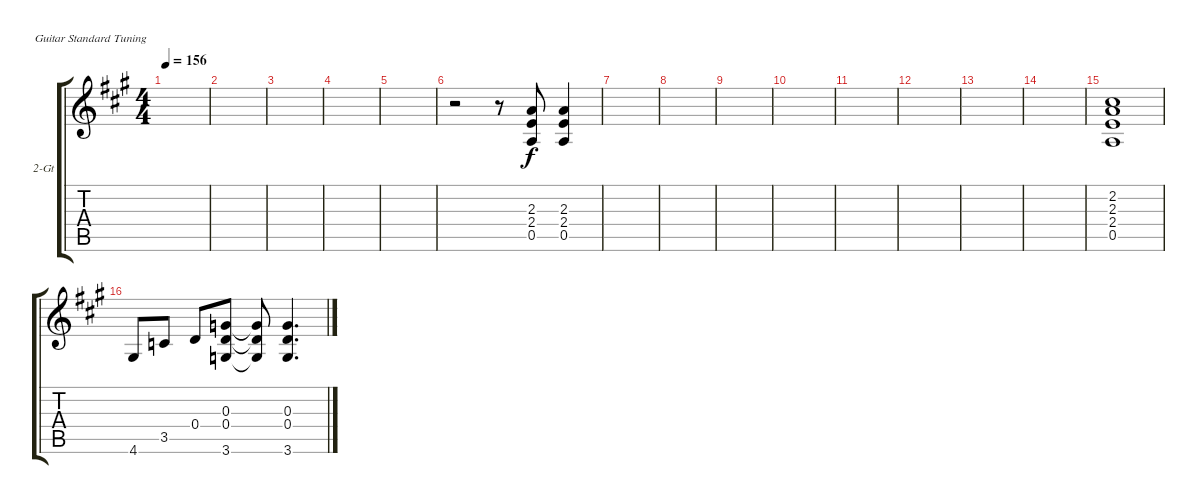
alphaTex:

\defaultSystemsLayout 4
\bracketExtendMode groupsimilarinstruments
\firstSystemTrackNameOrientation horizontal
\otherSystemsTrackNameOrientation horizontal
\track ("2 Guitar" "2-Gt") {instrument distortionguitar}
\staff {score tabs}
\tuning (E4 B3 G3 D3 A2 E2)
\ts (4 4)
\tempo 156
\clef g2
\scale
0.960908
\ks a
|
\scale
1.07818 |
\scale
0.960908 |
\scale
0.960908 |
\scale
1.07818 |
\scale
0.960908 r.2 r.8 (2.3 2.4 0.5).8{dy f} (2.3 2.4 0.5).4 |
\scale
0.960908 |
\scale
1.07818 |
\scale
0.960908 |
\scale
0.960908 |
\scale
1.07818 |
\scale
0.960908 |
\scale
0.960908 |
\scale
1.07818 |
\scale
0.960908 (2.2 2.3 2.4 0.5).1 |
\scale
0.960908 4.6.8 3.5.8 0.4.8 (3.6 0.4 0.3).8 (3.6{t} 0.4{t} 0.3{t}).8 (3.6 0.4 0.3).4{d}
